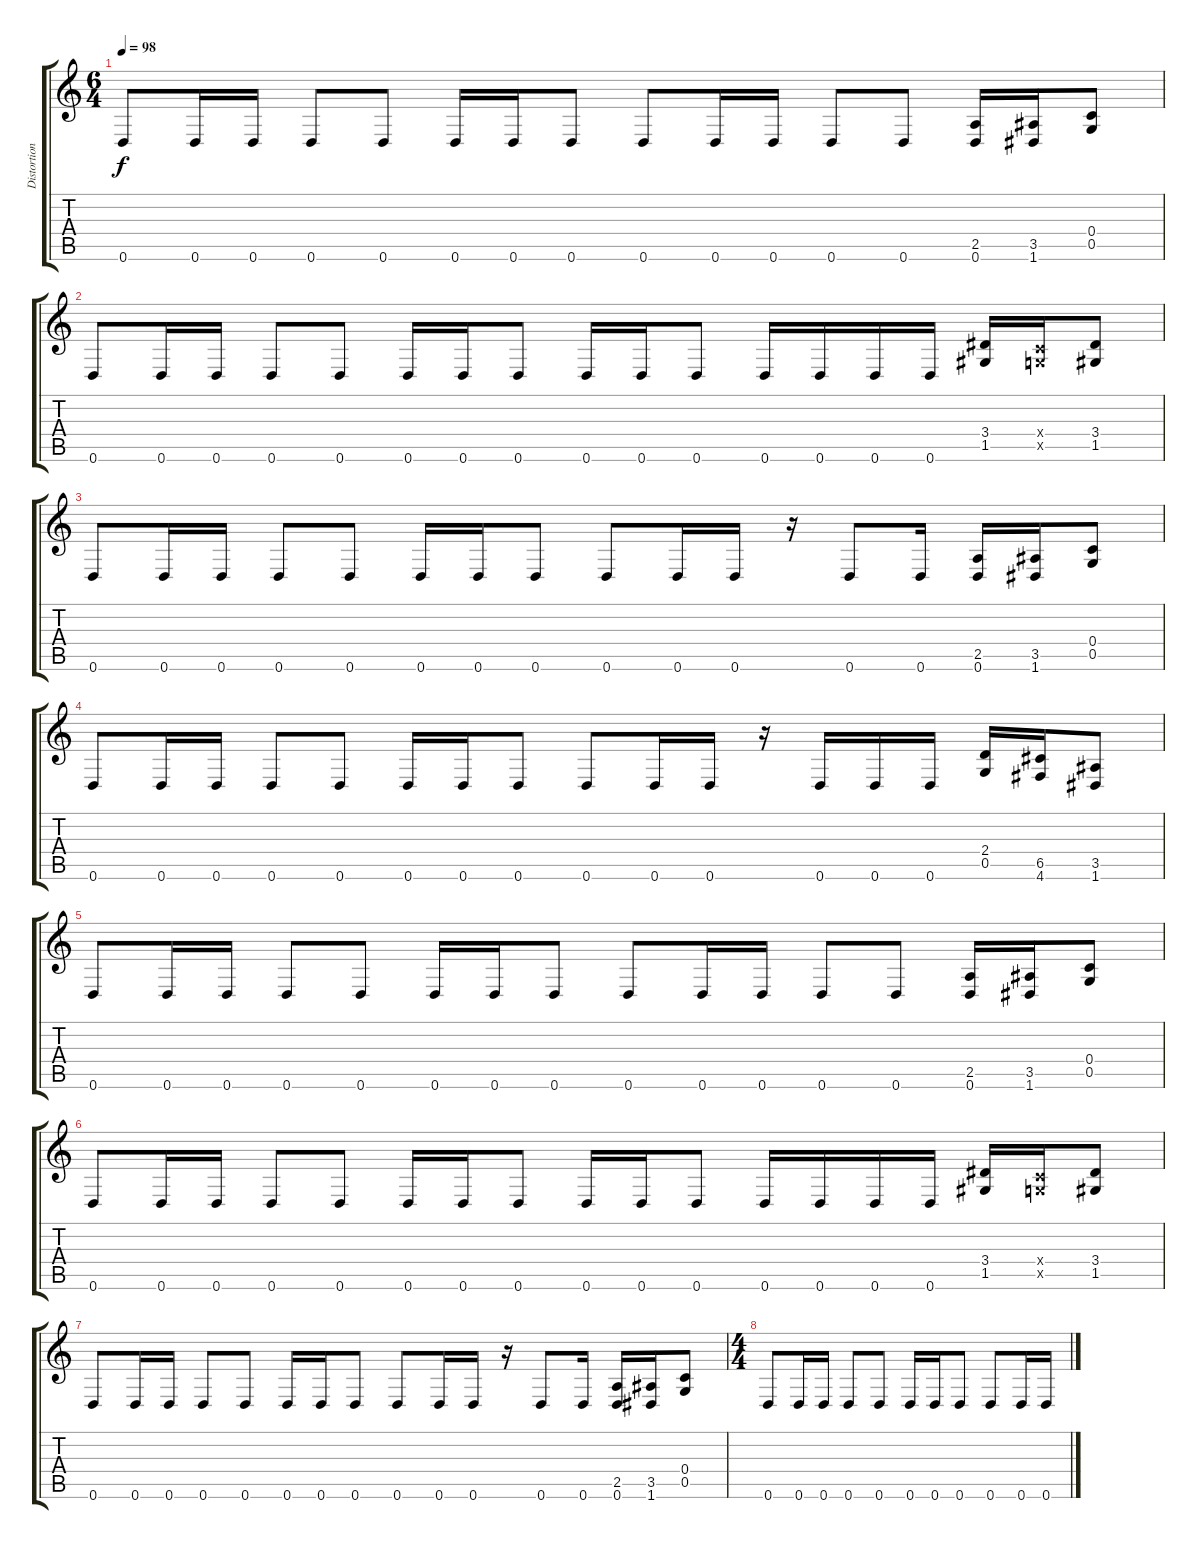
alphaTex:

\track ("Distortion Guitar " "Distortion") {instrument distortionguitar}
\staff {score tabs}
\tuning (D4 A3 F3 C3 G2 D2) {hide}
\ts (6 4)
\tempo 98
\clef g2
\ks c
0.6.8{dy f volume 13} 0.6.16 0.6.16 0.6.8 0.6.8 0.6.16 0.6.16 0.6.8 0.6.8 0.6.16 0.6.16 0.6.8 0.6.8 (2.5 0.6).16 (3.5 1.6).16 (0.4 0.5).8 |
0.6.8 0.6.16 0.6.16 0.6.8 0.6.8 0.6.16 0.6.16 0.6.8 0.6.16 0.6.16 0.6.8 0.6.16 0.6.16 0.6.16 0.6.16 (3.4 1.5).16 (0.4{x} 0.5{x}).16 (3.4 1.5).8 |
0.6.8 0.6.16 0.6.16 0.6.8 0.6.8 0.6.16 0.6.16 0.6.8 0.6.8 0.6.16 0.6.16 r.16 0.6.8 0.6.16 (2.5 0.6).16 (3.5 1.6).16 (0.4 0.5).8 |
0.6.8 0.6.16 0.6.16 0.6.8 0.6.8 0.6.16 0.6.16 0.6.8 0.6.8 0.6.16 0.6.16 r.16 0.6.16 0.6.16 0.6.16 (2.4 0.5).16 (6.5 4.6).16 (3.5 1.6).8 |
0.6.8 0.6.16 0.6.16 0.6.8 0.6.8 0.6.16 0.6.16 0.6.8 0.6.8 0.6.16 0.6.16 0.6.8 0.6.8 (2.5 0.6).16 (3.5 1.6).16 (0.4 0.5).8 |
0.6.8 0.6.16 0.6.16 0.6.8 0.6.8 0.6.16 0.6.16 0.6.8 0.6.16 0.6.16 0.6.8 0.6.16 0.6.16 0.6.16 0.6.16 (3.4 1.5).16 (0.4{x} 0.5{x}).16 (3.4 1.5).8 |
0.6.8 0.6.16 0.6.16 0.6.8 0.6.8 0.6.16 0.6.16 0.6.8 0.6.8 0.6.16 0.6.16 r.16 0.6.8 0.6.16 (2.5 0.6).16 (3.5 1.6).16 (0.4 0.5).8 |
\ts (4 4)
0.6.8 0.6.16 0.6.16 0.6.8 0.6.8 0.6.16 0.6.16 0.6.8 0.6.8 0.6.16 0.6.16
